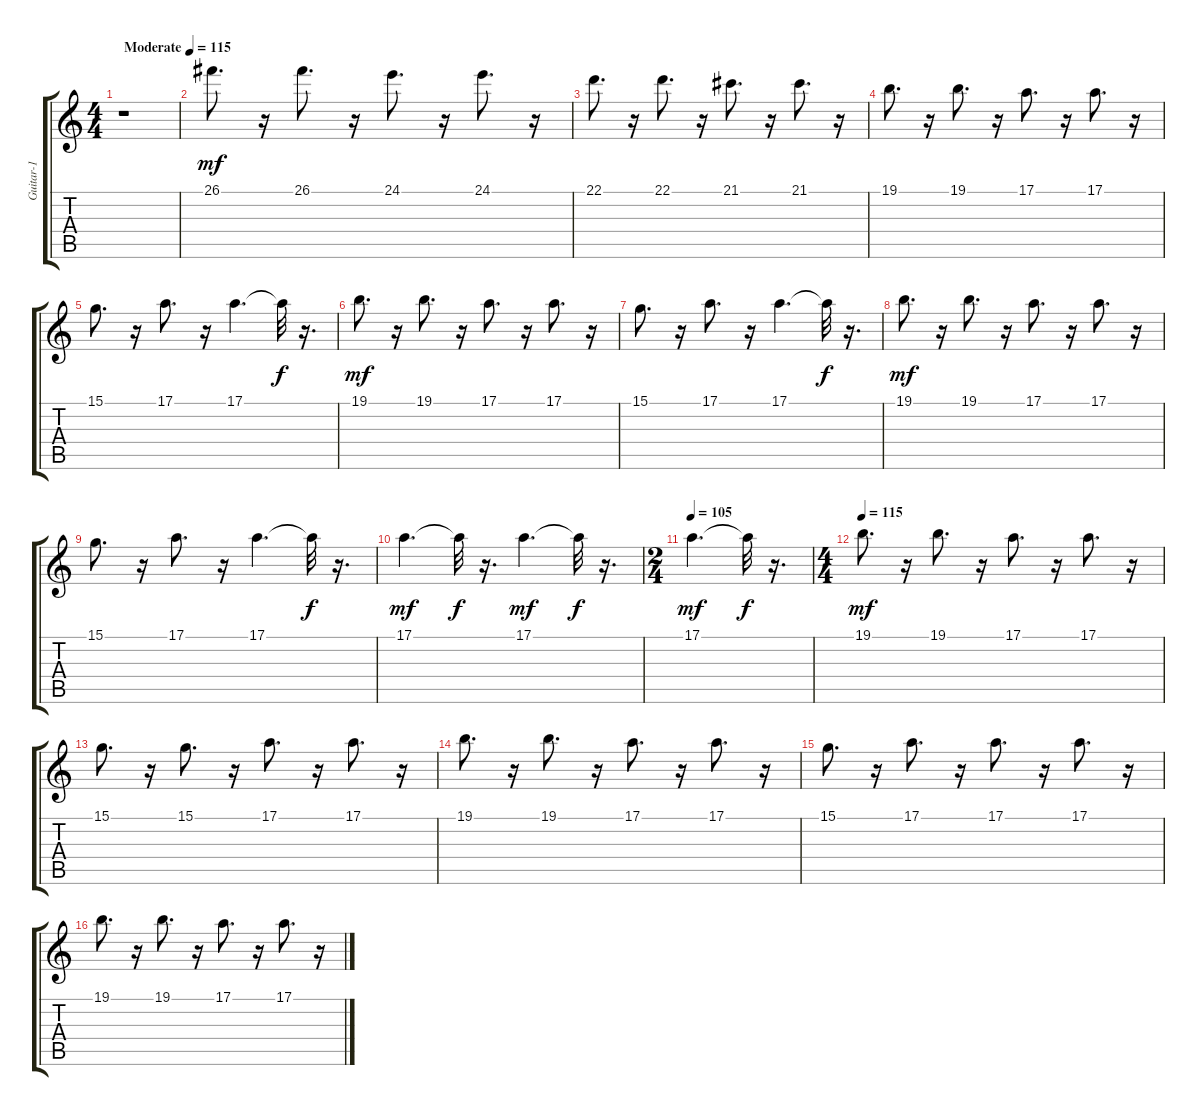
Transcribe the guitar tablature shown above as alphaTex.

\track ("Guitar-1" "Guitar-1") {instrument vibraphone}
\staff {score tabs}
\tuning (E4 B3 G3 D3 A2 E2) {hide}
\ts (4 4)
\tempo (115 "Moderate")
\clef g2
\ks c
r.1{dy mf instrument vibraphone} |
26.1.8{d} r.16 26.1.8{d} r.16 24.1.8{d} r.16 24.1.8{d} r.16 |
22.1.8{d} r.16 22.1.8{d} r.16 21.1.8{d} r.16 21.1.8{d} r.16 |
19.1.8{d} r.16 19.1.8{d} r.16 17.1.8{d} r.16 17.1.8{d} r.16 |
15.1.8{d} r.16 17.1.8{d} r.16 17.1.4{d} 17.1{t}.32{dy f} r.16{d} |
19.1.8{d dy mf} r.16 19.1.8{d} r.16 17.1.8{d} r.16 17.1.8{d} r.16 |
15.1.8{d} r.16 17.1.8{d} r.16 17.1.4{d} 17.1{t}.32{dy f} r.16{d} |
19.1.8{d dy mf} r.16 19.1.8{d} r.16 17.1.8{d} r.16 17.1.8{d} r.16 |
15.1.8{d} r.16 17.1.8{d} r.16 17.1.4{d} 17.1{t}.32{dy f} r.16{d} |
17.1.4{d dy mf} 17.1{t}.32{dy f} r.16{d} 17.1.4{d dy mf} 17.1{t}.32{dy f} r.16{d} |
\ts (2 4)
\tempo 105
17.1.4{d dy mf} 17.1{t}.32{dy f} r.16{d} |
\ts (4 4)
\tempo 115
19.1.8{d dy mf} r.16 19.1.8{d} r.16 17.1.8{d} r.16 17.1.8{d} r.16 |
15.1.8{d} r.16 15.1.8{d} r.16 17.1.8{d} r.16 17.1.8{d} r.16 |
19.1.8{d} r.16 19.1.8{d} r.16 17.1.8{d} r.16 17.1.8{d} r.16 |
15.1.8{d} r.16 17.1.8{d} r.16 17.1.8{d} r.16 17.1.8{d} r.16 |
19.1.8{d} r.16 19.1.8{d} r.16 17.1.8{d} r.16 17.1.8{d} r.16
